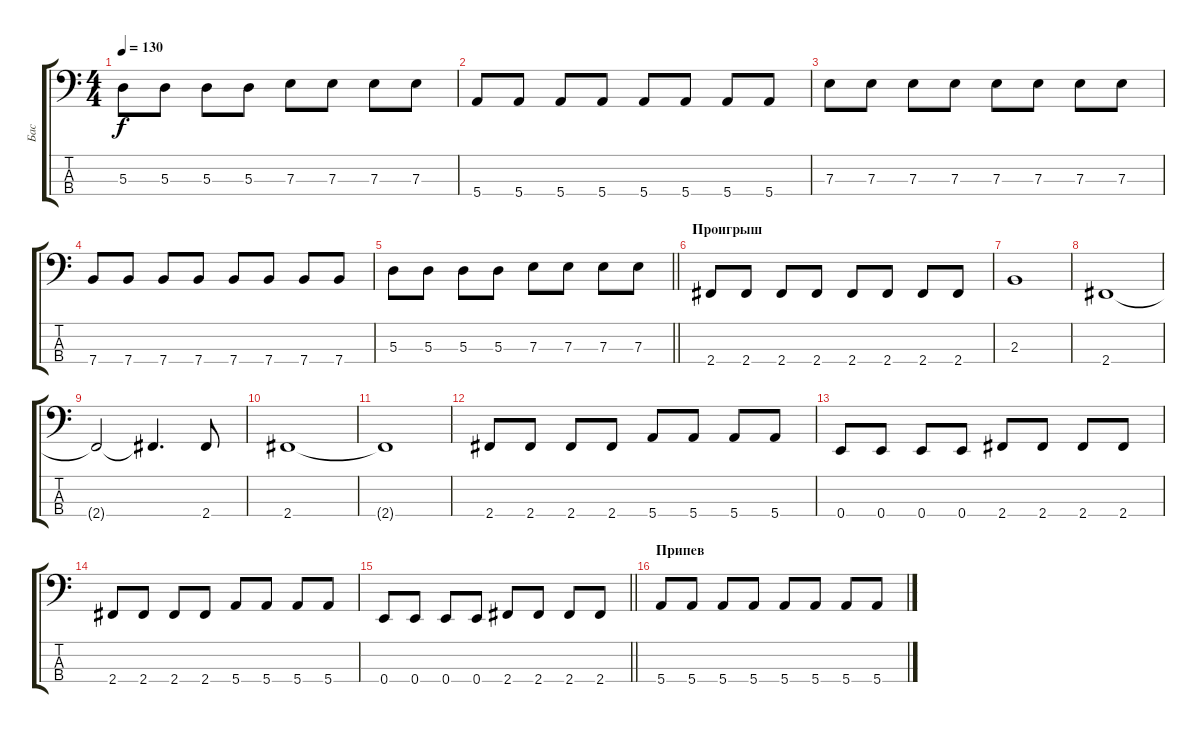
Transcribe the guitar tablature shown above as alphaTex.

\track ("Бас" "Бас") {instrument electricbassfinger}
\staff {score tabs}
\tuning (G2 D2 A1 E1) {hide}
\ts (4 4)
\tempo 130
\clef f4
\ks c
5.3.8{dy f} 5.3.8 5.3.8 5.3.8 7.3.8 7.3.8 7.3.8 7.3.8 |
5.4.8 5.4.8 5.4.8 5.4.8 5.4.8 5.4.8 5.4.8 5.4.8 |
7.3.8 7.3.8 7.3.8 7.3.8 7.3.8 7.3.8 7.3.8 7.3.8 |
7.4.8 7.4.8 7.4.8 7.4.8 7.4.8 7.4.8 7.4.8 7.4.8 |
\barLineRight lightlight
5.3.8 5.3.8 5.3.8 5.3.8 7.3.8 7.3.8 7.3.8 7.3.8 |
\section ("" "Проигрыш")
2.4.8 2.4.8 2.4.8 2.4.8 2.4.8 2.4.8 2.4.8 2.4.8 |
2.3.1 |
2.4.1 |
2.4{t}.2 2.4{t}.4{d} 2.4.8 |
2.4.1 |
2.4{t}.1 |
2.4.8 2.4.8 2.4.8 2.4.8 5.4.8 5.4.8 5.4.8 5.4.8 |
0.4.8 0.4.8 0.4.8 0.4.8 2.4.8 2.4.8 2.4.8 2.4.8 |
2.4.8 2.4.8 2.4.8 2.4.8 5.4.8 5.4.8 5.4.8 5.4.8 |
\barLineRight lightlight
0.4.8 0.4.8 0.4.8 0.4.8 2.4.8 2.4.8 2.4.8 2.4.8 |
\section ("" "Припев")
5.4.8 5.4.8 5.4.8 5.4.8 5.4.8 5.4.8 5.4.8 5.4.8
